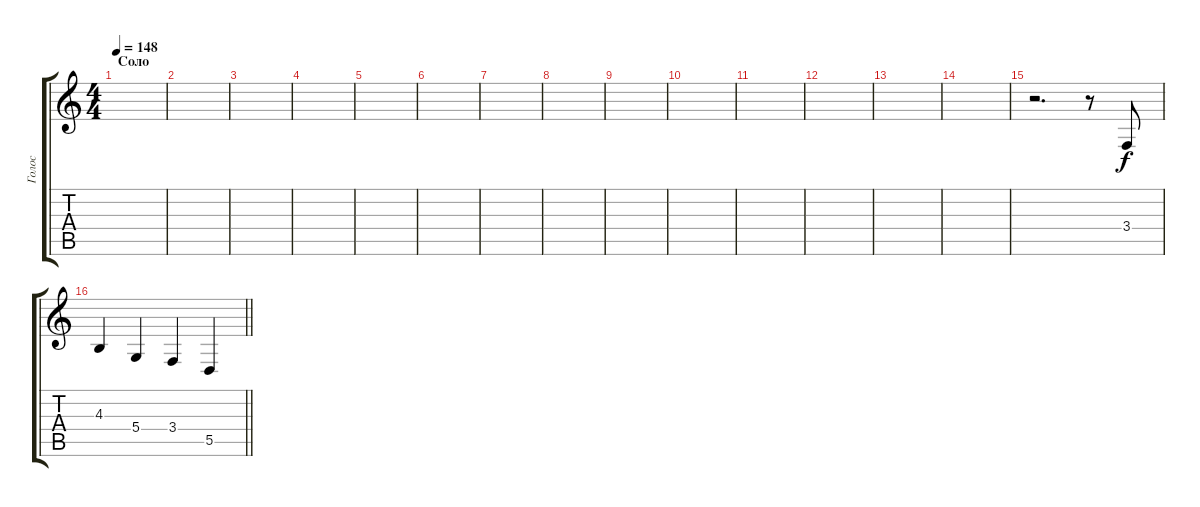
\track ("Голос" "Голос") {instrument tenorsax}
\staff {score tabs}
\tuning (E4 B3 G3 D3 A2 E2) {hide}
\ts (4 4)
\section ("" "Соло")
\tempo 148
\clef g2
\ks c
|
|
|
|
|
|
|
|
|
|
|
|
|
|
r.2{d} r.8 3.4.8 |
\barLineRight lightlight
4.3.4 5.4.4 3.4.4 5.5.4
